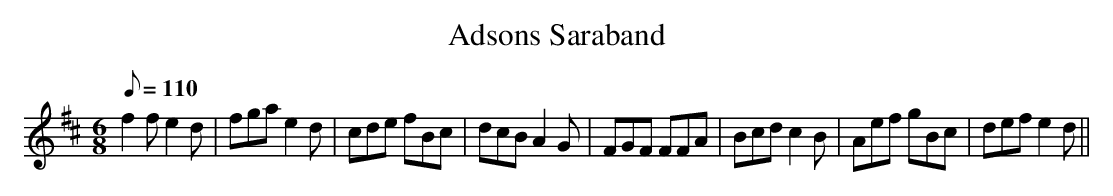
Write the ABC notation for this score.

X:1
T:Adsons Saraband
L:1/8
M:6/8
Q:110
K:D
f2f e2d|fga e2d|cde fBc|dcB A2G|FGF FFA|Bcd c2B|Aef gBc|def e2d||
